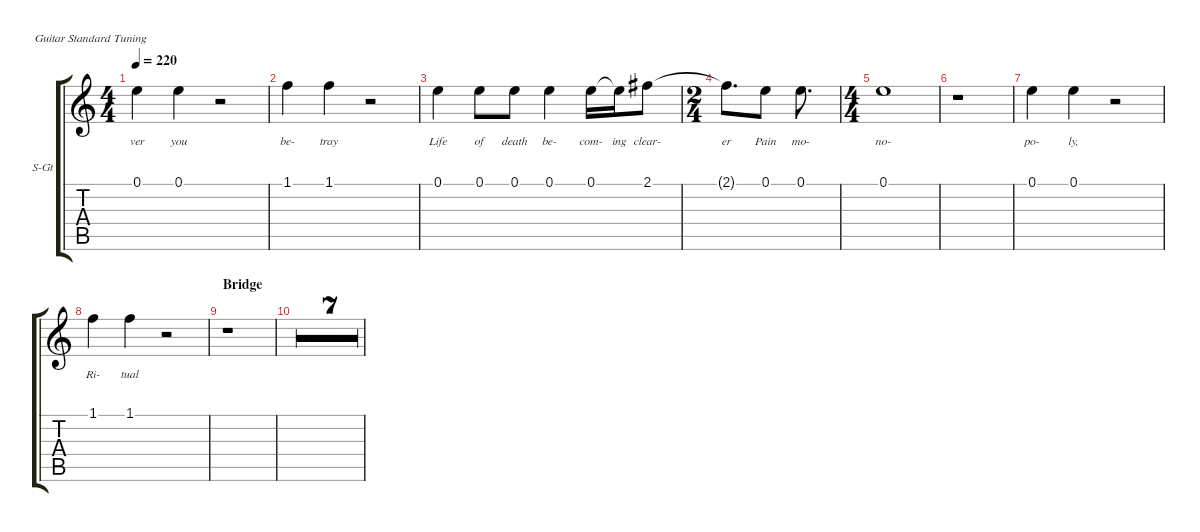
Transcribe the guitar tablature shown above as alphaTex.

\hideDynamics
\bracketExtendMode groupsimilarinstruments
\firstSystemTrackNameOrientation horizontal
\otherSystemsTrackNameOrientation horizontal
\track ("Vocal" "S-Gt") {multiBarRest instrument lead6voice}
\staff {score tabs}
\tuning (E4 B3 G3 D3 A2 E2)
\displaytranspose 12
\ts (4 4)
\tempo 220
\clef g2
\ks c
0.1.4{lyrics (0 "ver") lyrics (1 "") lyrics (2 "") lyrics (3 "") lyrics (4 "") dy fff} 0.1.4{lyrics (0 "you") lyrics (1 "") lyrics (2 "") lyrics (3 "") lyrics (4 "")} r.2 |
1.1.4{lyrics (0 "be-") lyrics (1 "") lyrics (2 "") lyrics (3 "") lyrics (4 "")} 1.1.4{lyrics (0 "tray") lyrics (1 "") lyrics (2 "") lyrics (3 "") lyrics (4 "")} r.2 |
0.1.4{lyrics (0 "Life") lyrics (1 "") lyrics (2 "") lyrics (3 "") lyrics (4 "")} 0.1.8{lyrics (0 "of") lyrics (1 "") lyrics (2 "") lyrics (3 "") lyrics (4 "")} 0.1.8{lyrics (0 "death") lyrics (1 "") lyrics (2 "") lyrics (3 "") lyrics (4 "")} 0.1.4{lyrics (0 "be-") lyrics (1 "") lyrics (2 "") lyrics (3 "") lyrics (4 "")} 0.1.16{lyrics (0 "com-") lyrics (1 "") lyrics (2 "") lyrics (3 "") lyrics (4 "")} 0.1{t}.16{lyrics (0 "ing") lyrics (1 "") lyrics (2 "") lyrics (3 "") lyrics (4 "") dy f} 2.1.8{lyrics (0 "clear-") lyrics (1 "") lyrics (2 "") lyrics (3 "") lyrics (4 "") dy fff} |
\ts (2 4)
2.1{t}.8{d lyrics (0 "er") lyrics (1 "") lyrics (2 "") lyrics (3 "") lyrics (4 "") dy f} 0.1.8{lyrics (0 "Pain") lyrics (1 "") lyrics (2 "") lyrics (3 "") lyrics (4 "") dy fff} 0.1.8{d lyrics (0 "mo-") lyrics (1 "") lyrics (2 "") lyrics (3 "") lyrics (4 "")} |
\ts (4 4)
0.1.1{lyrics (0 "no-") lyrics (1 "") lyrics (2 "") lyrics (3 "") lyrics (4 "")} |
r.1 |
0.1.4{lyrics (0 "po-") lyrics (1 "") lyrics (2 "") lyrics (3 "") lyrics (4 "")} 0.1.4{lyrics (0 "ly,") lyrics (1 "") lyrics (2 "") lyrics (3 "") lyrics (4 "")} r.2 |
1.1.4{lyrics (0 "Ri-") lyrics (1 "") lyrics (2 "") lyrics (3 "") lyrics (4 "")} 1.1.4{lyrics (0 "tual") lyrics (1 "") lyrics (2 "") lyrics (3 "") lyrics (4 "")} r.2 |
\section ("" "Bridge")
r.1 |
r.1 |
r.1 |
r.1 |
r.1 |
r.1 |
r.1 |
r.1
